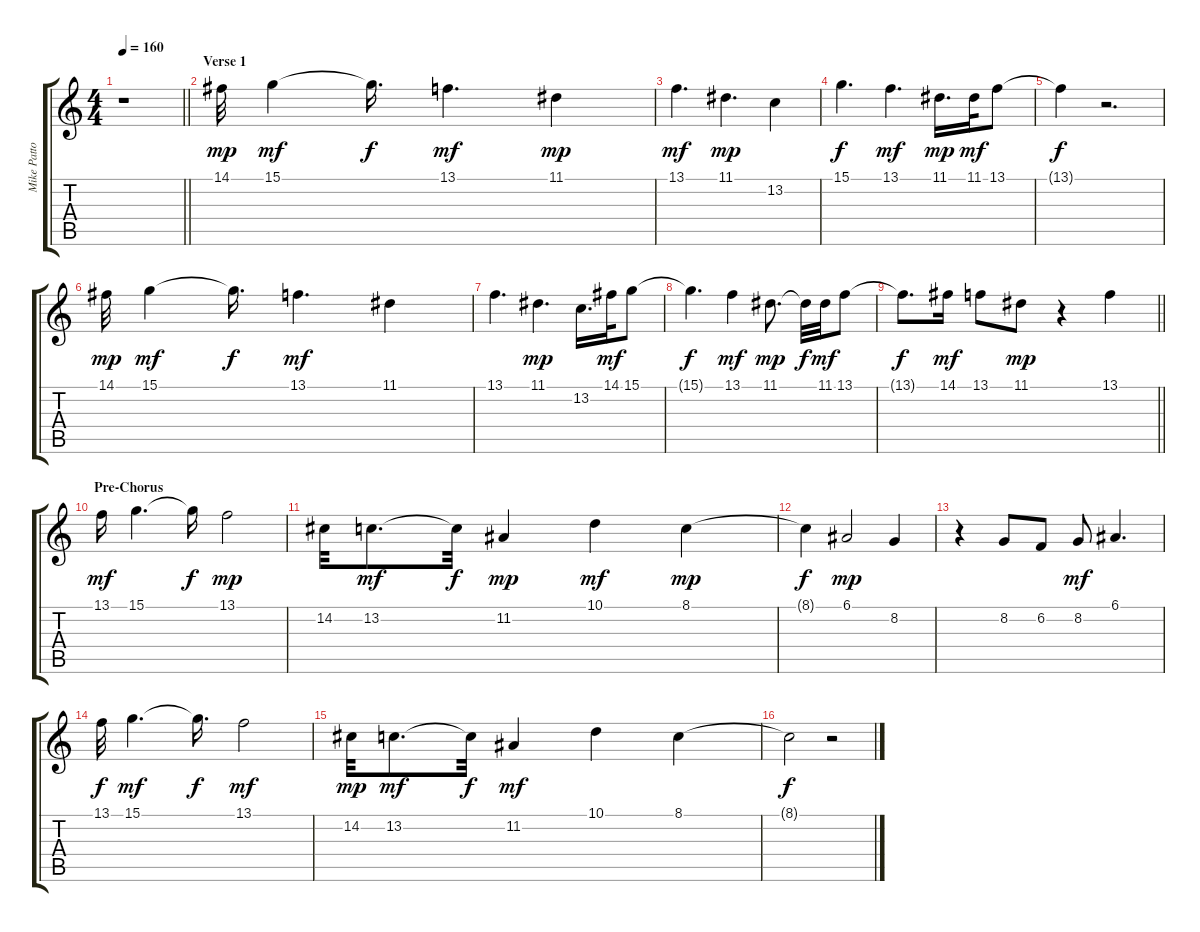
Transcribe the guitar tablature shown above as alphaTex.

\track ("Mike Patton - Voice" "Mike Patto") {instrument synthvoice}
\staff {score tabs}
\tuning (E4 B3 G3 D3 A2 E2) {hide}
\ts (4 4)
\tempo 160
\clef g2
\barLineRight lightlight
\ks c
r.1{dy mp} |
\section ("" "Verse 1")
14.1.32 15.1.4{dy mf} 15.1{t}.16{d dy f} 13.1.4{d dy mf} 11.1.4{dy mp} |
13.1.4{d dy mf} 11.1.4{d dy mp} 13.2.4 |
15.1.4{d dy f} 13.1.4{d dy mf} 11.1.16{d dy mp} 11.1.32{dy mf} 13.1.8 |
13.1{t}.4{dy f} r.2{d} |
14.1.32{dy mp} 15.1.4{dy mf} 15.1{t}.16{d dy f} 13.1.4{d dy mf} 11.1.4 |
13.1.4{d} 11.1.4{d dy mp} 13.2.16{d} 14.1.32{dy mf} 15.1.8 |
15.1{t}.4{d dy f} 13.1.4{dy mf} 11.1.8{d dy mp} 11.1{t}.32{dy f} 11.1.32{dy mf} 13.1.8 |
\barLineRight lightlight
13.1{t}.8{d dy f} 14.1.16{dy mf} 13.1.8 11.1.8{dy mp} r.4 13.1.4 |
\section ("" "Pre-Chorus")
13.1.16{dy mf} 15.1.4{d} 15.1{t}.16{dy f} 13.1.2{dy mp} |
14.2.32 13.2.8{d dy mf} 13.2{t}.32{dy f} 11.2.4{dy mp} 10.1.4{dy mf} 8.1.4{dy mp} |
8.1{t}.4{dy f} 6.1.2{dy mp} 8.2.4 |
r.4 8.2.8 6.2.8 8.2.8{dy mf} 6.1.4{d} |
13.1.32{dy f} 15.1.4{d dy mf} 15.1{t}.16{d dy f} 13.1.2{dy mf} |
14.2.32{dy mp} 13.2.8{d dy mf} 13.2{t}.32{dy f} 11.2.4{dy mf} 10.1.4 8.1.4 |
8.1{t}.2{dy f} r.2
